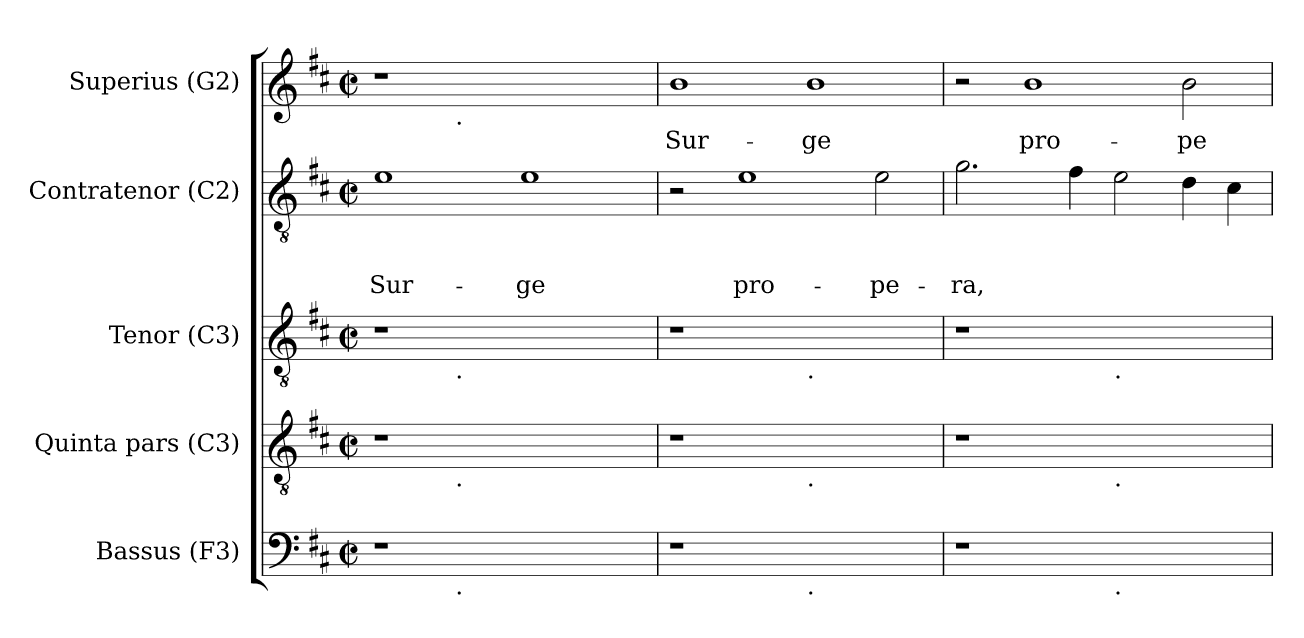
**kern	**kern	**kern	**kern	**text	**text	**text	**kern	**text
*part5	*part4	*part3	*part2	*part2	*part2	*part2	*part1	*part1
*staff5	*staff4	*staff3	*staff2	*staff2	*staff2	*staff2	*staff1	*staff1
*I"Bassus (F3)	*I"Quinta pars (C3)	*I"Tenor (C3)	*I"Contratenor (C2)	*	*	*	*I"Superius (G2)	*
*I'B.	*I'Q.	*I'T.	*I'Ct.	*	*	*	*I'S.	*
*clefF4	*clefGv2	*clefGv2	*clefGv2	*	*	*	*clefG2	*
*k[f#c#]	*k[f#c#]	*k[f#c#]	*k[f#c#]	*	*	*	*k[f#c#]	*
*D:	*D:	*D:	*D:	*	*	*	*D:	*
*M2/2	*M2/2	*M2/2	*M2/2	*	*	*	*M2/2	*
*met(c|)	*met(c|)	*met(c|)	*met(c|)	*	*	*	*met(c|)	*
=1	=1	=1	=1	=1	=1	=1	=1	=1
!	!	!	!	!	!	!LO:LY:b	!	!
*^	*^	*^	*	*	*	*	*^	*
1r	2ryy	1r	2ryy	1r	2ryy	1e	.	.	Sur-	1r	2ryy	.
.	32ryy	.	32ryy	.	32ryy	.	.	.	.	.	32ryy	.
!	!	!	!	!	!	!	!	!	!	!	!LO:TX:b:t=.	!
!	!	!	!	!	!LO:TX:b:t=.	!	!	!	!	!	!	!
!	!	!	!LO:TX:b:t=.	!	!	!	!	!	!	!	!	!
!	!LO:TX:b:t=.	!	!	!	!	!	!	!	!	!	!	!
.	1ryy	.	1ryy	.	1ryy	.	.	.	.	.	1ryy	.
!	!	!	!	!	!	!	!	!	!LO:LY:b	!	!	!
1ryy	.	1ryy	.	1ryy	.	1e	.	.	-ge	1ryy	.	.
.	4...ryy	.	4...ryy	.	4...ryy	.	.	.	.	.	4...ryy	.
=2	=2	=2	=2	=2	=2	=2	=2	=2	=2	=2	=2	=2
!	!	!	!	!	!	!	!	!	!	!	!	!LO:LY:b
*v	*v	*	*	*v	*v	*	*	*	*	*v	*v	*
*	*v	*v	*	*	*	*	*	*	*
1r	1r	1r	2r	.	.	.	1b	Sur-
!	!	!	!	!	!	!LO:LY:b	!	!
.	.	.	1e	.	.	pro-	.	.
!	!	!LO:TX:b:t=.	!	!	!	!	!	!
!	!LO:TX:b:t=.	!	!	!	!	!	!	!
!LO:TX:b:t=.	!	!	!	!	!	!	!	!
!	!	!	!	!	!	!	!	!LO:LY:b
1ryy	1ryy	1ryy	.	.	.	.	1b	-ge
!	!	!	!	!	!	!LO:LY:b	!	!
.	.	.	2e\	.	.	-pe-	.	.
=3	=3	=3	=3	=3	=3	=3	=3	=3
!	!	!	!	!	!	!LO:LY:b	!	!
1r	1r	1r	2.g\	.	.	-ra,	2r	.
!	!	!	!	!	!	!	!	!LO:LY:b
.	.	.	.	.	.	.	1b	pro-
.	.	.	4f#\	.	.	.	.	.
!	!	!LO:TX:b:t=.	!	!	!	!	!	!
!	!LO:TX:b:t=.	!	!	!	!	!	!	!
!LO:TX:b:t=.	!	!	!	!	!	!	!	!
1ryy	1ryy	1ryy	2e\	.	.	.	.	.
!	!	!	!	!	!	!	!	!LO:LY:b
.	.	.	4d\	.	.	.	2b\	-pe-
.	.	.	4c#\	.	.	.	.	.
=	=	=	=	=	=	=	=	=
*-	*-	*-	*-	*-	*-	*-	*-	*-
